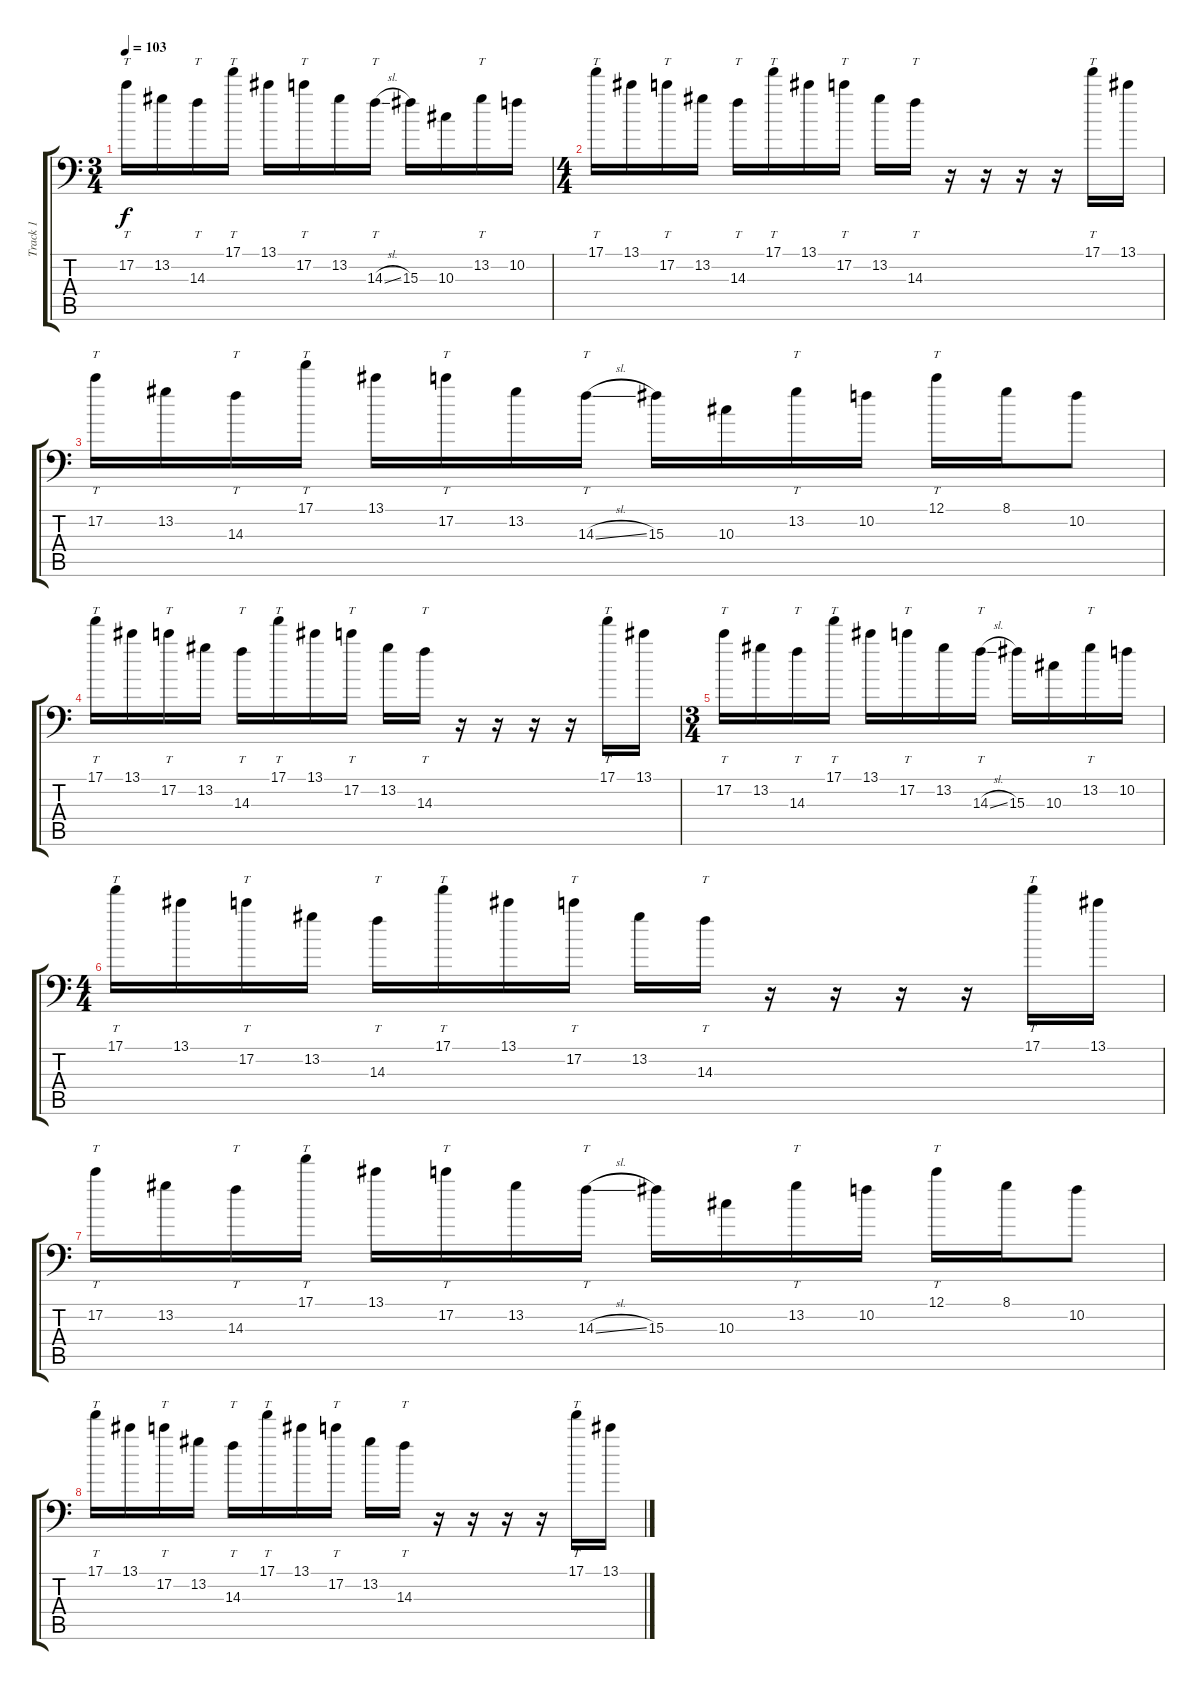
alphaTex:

\track ("Track 1" "Track 1") {instrument distortionguitar}
\staff {score tabs}
\tuning (C4 G3 Eb3 Bb2 F2 Bb1) {hide}
\ts (3 4)
\tempo 103
\clef f4
\ks c
17.2.16{tt dy f} 13.2.16 14.3.16{tt} 17.1.16{tt} 13.1.16 17.2.16{tt} 13.2.16 14.3{sl}.16{tt} 15.3.16 10.3.16 13.2.16{tt} 10.2.16 |
\ts (4 4)
17.1.16{tt} 13.1.16 17.2.16{tt} 13.2.16 14.3.16{tt} 17.1.16{tt} 13.1.16 17.2.16{tt} 13.2.16 14.3.16{tt} r.16 r.16 r.16 r.16 17.1.16{tt} 13.1.16 |
17.2.16{tt} 13.2.16 14.3.16{tt} 17.1.16{tt} 13.1.16 17.2.16{tt} 13.2.16 14.3{sl}.16{tt} 15.3.16 10.3.16 13.2.16{tt} 10.2.16 12.1.16{tt} 8.1.16 10.2.8 |
17.1.16{tt} 13.1.16 17.2.16{tt} 13.2.16 14.3.16{tt} 17.1.16{tt} 13.1.16 17.2.16{tt} 13.2.16 14.3.16{tt} r.16 r.16 r.16 r.16 17.1.16{tt} 13.1.16 |
\ts (3 4)
17.2.16{tt} 13.2.16 14.3.16{tt} 17.1.16{tt} 13.1.16 17.2.16{tt} 13.2.16 14.3{sl}.16{tt} 15.3.16 10.3.16 13.2.16{tt} 10.2.16 |
\ts (4 4)
17.1.16{tt} 13.1.16 17.2.16{tt} 13.2.16 14.3.16{tt} 17.1.16{tt} 13.1.16 17.2.16{tt} 13.2.16 14.3.16{tt} r.16 r.16 r.16 r.16 17.1.16{tt} 13.1.16 |
17.2.16{tt} 13.2.16 14.3.16{tt} 17.1.16{tt} 13.1.16 17.2.16{tt} 13.2.16 14.3{sl}.16{tt} 15.3.16 10.3.16 13.2.16{tt} 10.2.16 12.1.16{tt} 8.1.16 10.2.8 |
17.1.16{tt} 13.1.16 17.2.16{tt} 13.2.16 14.3.16{tt} 17.1.16{tt} 13.1.16 17.2.16{tt} 13.2.16 14.3.16{tt} r.16 r.16 r.16 r.16 17.1.16{tt} 13.1.16
